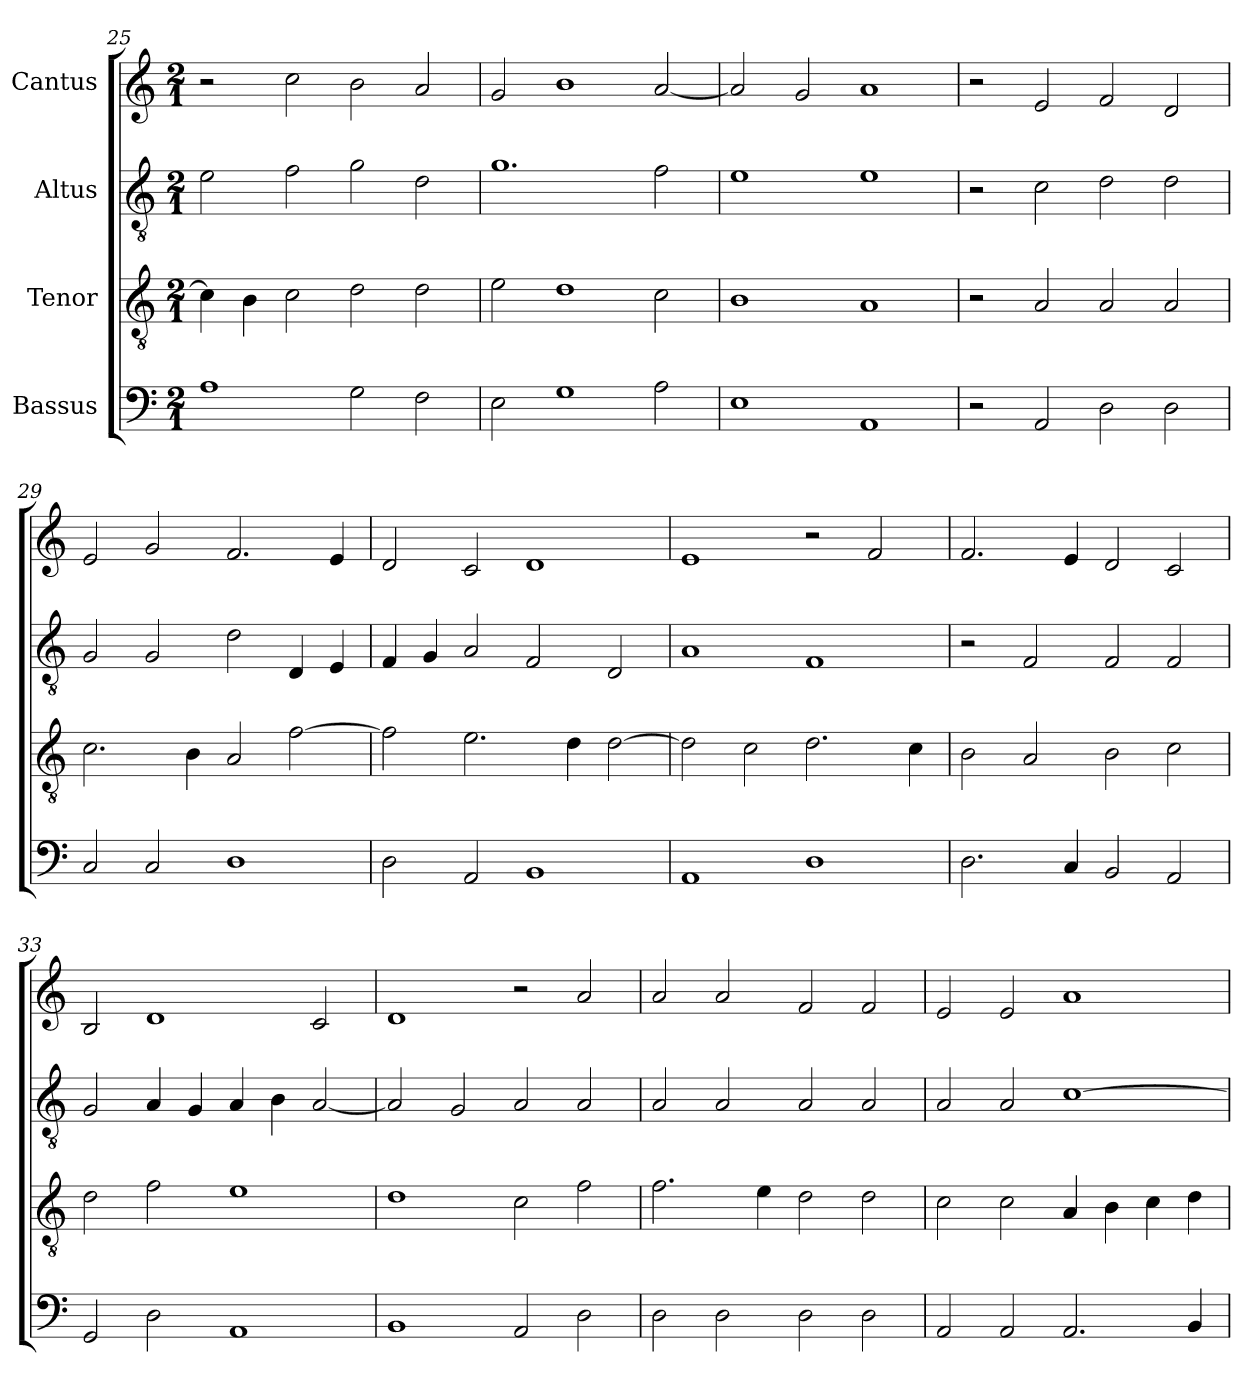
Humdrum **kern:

**kern	**kern	**kern	**kern
*part4	*part3	*part2	*part1
*staff4	*staff3	*staff2	*staff1
*I"Bassus	*I"Tenor	*I"Altus	*I"Cantus
*clefF4	*clefGv2	*clefGv2	*clefG2
*	*ITrd7c12	*ITrd7c12	*
*k[]	*k[]	*k[]	*k[]
*C:	*C:	*C:	*C:
*M2/1	*M2/1	*M2/1	*M2/1
=25	=25	=25	=25
1Ai	4Ci\]	2Ei\	2r
.	4BBi\	.	.
.	2Ci\	2Fi\	2cci\
2Gi\	2Di\	2Gi\	2bi\
2Fi\	2Di\	2Di\	2ai/
!!LO:PB:g=z
=26	=26	=26	=26
2Ei\	2Ei\	1.Gi	2gi/
1Gi	1Di	.	1bi
2Ai\	2Ci\	2Fi\	[<2ai/
=27	=27	=27	=27
1Ei	1BBi	1Ei	2ai/]
.	.	.	2gi/
1AAi	1AAi	1Ei	1ai
=28	=28	=28	=28
2r	2r	2r	2r
2AAi/	2AAi/	2Ci\	2ei/
2Di\	2AAi/	2Di\	2fi/
2Di\	2AAi/	2Di\	2di/
=29	=29	=29	=29
2Ci/	2.Ci\	2GGi/	2ei/
2Ci/	.	2GGi/	2gi/
.	4BBi\	.	.
1Di	2AAi/	2Di\	2.fi/
.	[>2Fi\	4DDi/	.
.	.	4EEi/	4ei/
=30	=30	=30	=30
2Di\	2Fi\]	4FFi/	2di/
.	.	4GGi/	.
2AAi/	2.Ei\	2AAi/	2ci/
1BBi	.	2FFi/	1di
.	4Di\	.	.
.	[>2Di\	2DDi/	.
!!LO:LB:g=z
=31	=31	=31	=31
1AAi	2Di\]	1AAi	1ei
.	2Ci\	.	.
1Di	2.Di\	1FFi	2r
.	.	.	2fi/
.	4Ci\	.	.
=32	=32	=32	=32
2.Di\	2BBi\	2r	2.fi/
.	2AAi/	2FFi/	.
4Ci/	.	.	4ei/
2BBi/	2BBi\	2FFi/	2di/
2AAi/	2Ci\	2FFi/	2ci/
=33	=33	=33	=33
2GGi/	2Di\	2GGi/	2Bi/
2Di\	2Fi\	4AAi/	1di
.	.	4GGi/	.
1AAi	1Ei	4AAi/	.
.	.	4BBi\	.
.	.	[<2AAi/	2ci/
=34	=34	=34	=34
1BBi	1Di	2AAi/]	1di
.	.	2GGi/	.
2AAi/	2Ci\	2AAi/	2r
2Di\	2Fi\	2AAi/	2ai/
=35	=35	=35	=35
2Di\	2.Fi\	2AAi/	2ai/
2Di\	.	2AAi/	2ai/
.	4Ei\	.	.
2Di\	2Di\	2AAi/	2fi/
2Di\	2Di\	2AAi/	2fi/
!!LO:LB:g=z
=36	=36	=36	=36
2AAi/	2Ci\	2AAi/	2ei/
2AAi/	2Ci\	2AAi/	2ei/
2.AAi/	4AAi/	[>1Ci	1ai
.	4BBi\	.	.
.	4Ci\	.	.
4BBi/	4Di\	.	.
=	=	=	=
*-	*-	*-	*-
